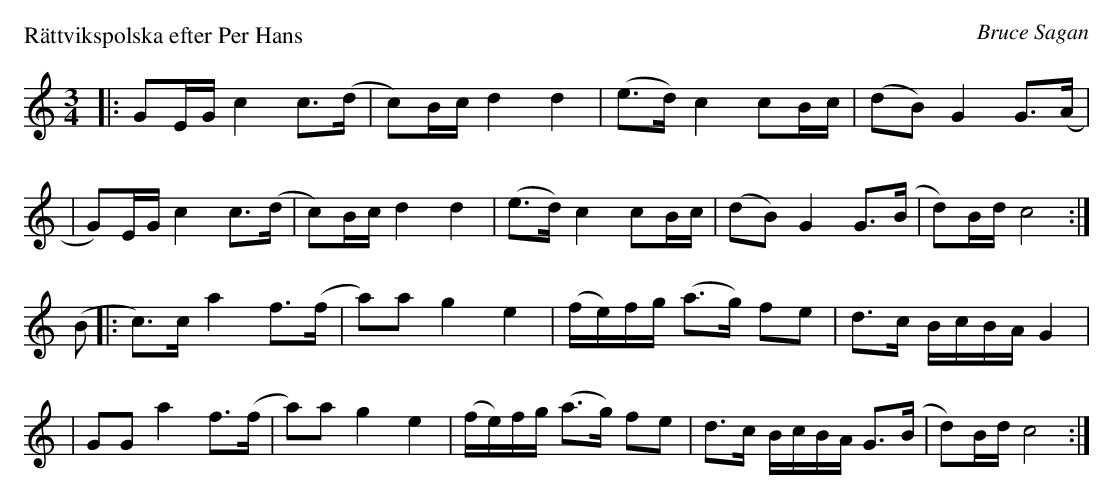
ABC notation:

X:1
P: R\"attvikspolska efter Per Hans
O: Bruce Sagan
M: 3/4
L: 1/16
K: C
|: G2EG c4 c3(d | c2)Bc d4 d4 | (e3d) c4 c2Bc | (d2B2) G4 G3(A |
|  G2)EG c4 c3(d | c2)Bc d4 d4 | (e3d) c4 c2Bc | (d2B2) G4 G3(B | d2)Bd c8 :|
(B2 \
|: c3)c a4 f3(f | a2)a2 g4 e4 | (fe)fg (a3g) f2e2 | d3c BcBA G4 |
|  G2G2 a4 f3(f | a2)a2 g4 e4 | (fe)fg (a3g) f2e2 | d3c BcBA G3(B | d2)Bd c8 :|
